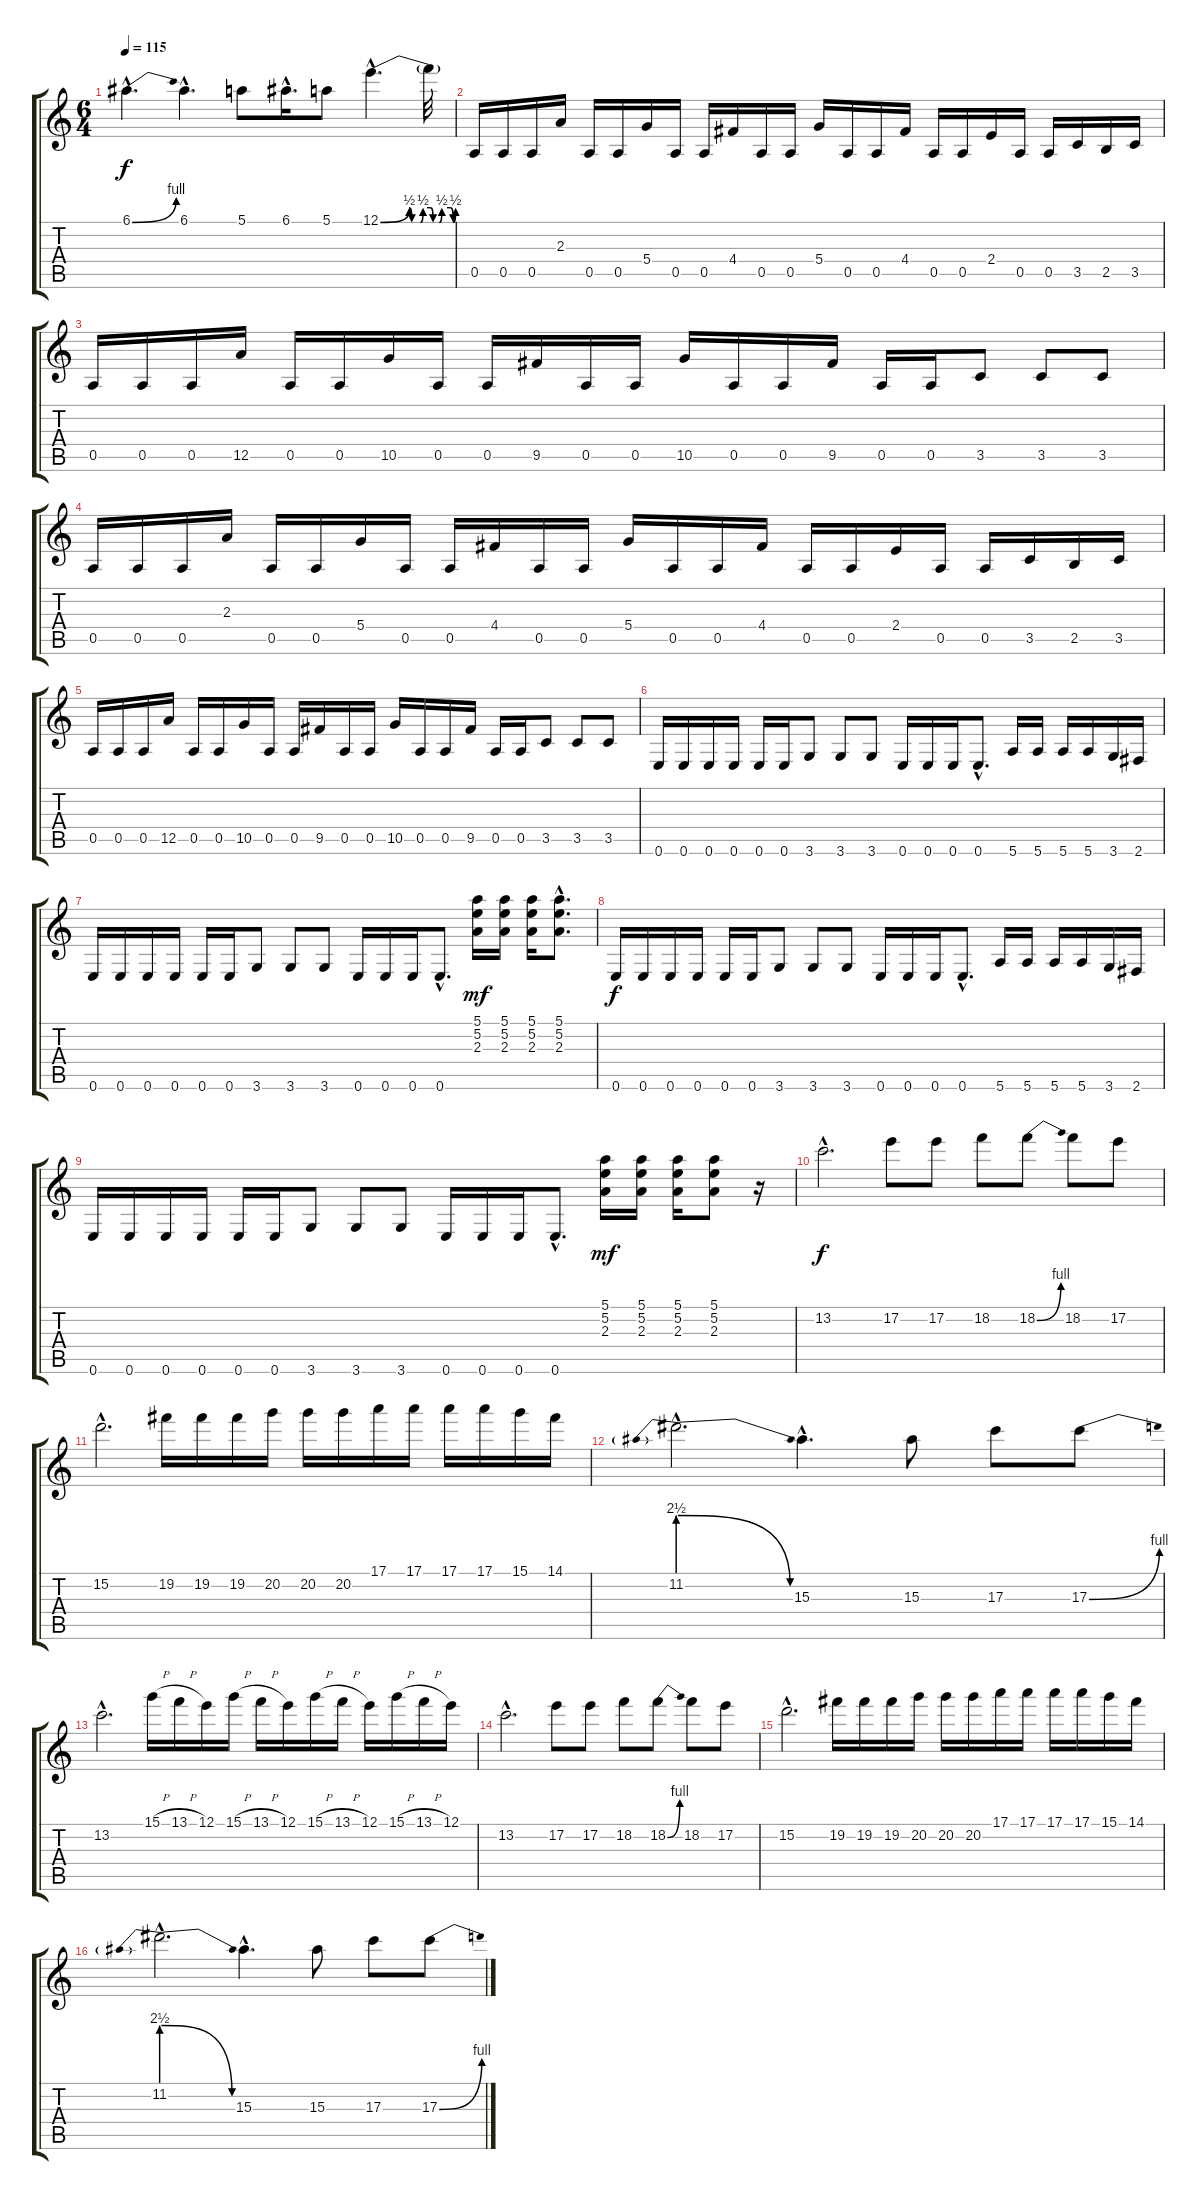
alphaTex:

\track "" {instrument distortionguitar}
\staff {score tabs}
\tuning (E4 B3 G3 D3 A2 E2) {hide}
\ts (6 4)
\tempo 115
\clef g2
\ks c
6.1{be (bend 0 0 60 4) hac}.4{d dy f} 6.1{hac}.4{d} 5.1.8 6.1{hac}.16{d} 5.1.8 12.1{be (custom 0 0 23 2 25 0 32 0 34 2 40 2 42 0 47 0 49 2 56 2 58 0 60 2) hac}.4{d} 12.1{t}.32 |
0.5.16 0.5.16 0.5.16 2.3.16 0.5.16 0.5.16 5.4.16 0.5.16 0.5.16 4.4.16 0.5.16 0.5.16 5.4.16 0.5.16 0.5.16 4.4.16 0.5.16 0.5.16 2.4.16 0.5.16 0.5.16 3.5.16 2.5.16 3.5.16 |
0.5.16 0.5.16 0.5.16 12.5.16 0.5.16 0.5.16 10.5.16 0.5.16 0.5.16 9.5.16 0.5.16 0.5.16 10.5.16 0.5.16 0.5.16 9.5.16 0.5.16 0.5.16 3.5.8 3.5.8 3.5.8 |
0.5.16 0.5.16 0.5.16 2.3.16 0.5.16 0.5.16 5.4.16 0.5.16 0.5.16 4.4.16 0.5.16 0.5.16 5.4.16 0.5.16 0.5.16 4.4.16 0.5.16 0.5.16 2.4.16 0.5.16 0.5.16 3.5.16 2.5.16 3.5.16 |
0.5.16 0.5.16 0.5.16 12.5.16 0.5.16 0.5.16 10.5.16 0.5.16 0.5.16 9.5.16 0.5.16 0.5.16 10.5.16 0.5.16 0.5.16 9.5.16 0.5.16 0.5.16 3.5.8 3.5.8 3.5.8 |
0.6.16 0.6.16 0.6.16 0.6.16 0.6.16 0.6.16 3.6.8 3.6.8 3.6.8 0.6.16 0.6.16 0.6.16 0.6{hac}.8{d} 5.6.16 5.6.16 5.6.16 5.6.16 3.6.16 2.6.16 |
0.6.16 0.6.16 0.6.16 0.6.16 0.6.16 0.6.16 3.6.8 3.6.8 3.6.8 0.6.16 0.6.16 0.6.16 0.6{hac}.8{d} (5.1 5.2 2.3).16{dy mf} (5.1 5.2 2.3).16 (5.1 5.2 2.3).16 (5.1{hac} 5.2{hac} 2.3{hac}).8{d} |
0.6.16{dy f} 0.6.16 0.6.16 0.6.16 0.6.16 0.6.16 3.6.8 3.6.8 3.6.8 0.6.16 0.6.16 0.6.16 0.6{hac}.8{d} 5.6.16 5.6.16 5.6.16 5.6.16 3.6.16 2.6.16 |
0.6.16 0.6.16 0.6.16 0.6.16 0.6.16 0.6.16 3.6.8 3.6.8 3.6.8 0.6.16 0.6.16 0.6.16 0.6{hac}.8{d} (5.1 5.2 2.3).16{dy mf} (5.1 5.2 2.3).16 (5.1 5.2 2.3).16 (5.1 5.2 2.3).8 r.16 |
13.2{hac}.2{d dy f} 17.2.8 17.2.8 18.2.8 18.2{be (bend 0 0 60 4)}.8 18.2.8 17.2.8 |
15.2{hac}.2{d} 19.2.16 19.2.16 19.2.16 20.2.16 20.2.16 20.2.16 17.1.16 17.1.16 17.1.16 17.1.16 15.1.16 14.1.16 |
11.2{be (prebendrelease 0 10 60 0) hac}.2{d} 15.3{hac}.4{d} 15.3.8 17.3.8 17.3{be (bend 0 0 60 4)}.8 |
13.2{hac}.2{d} 15.1{h}.16 13.1{h}.16 12.1.16 15.1{h}.16 13.1{h}.16 12.1.16 15.1{h}.16 13.1{h}.16 12.1.16 15.1{h}.16 13.1{h}.16 12.1.16 |
13.2{hac}.2{d} 17.2.8 17.2.8 18.2.8 18.2{be (bend 0 0 60 4)}.8 18.2.8 17.2.8 |
15.2{hac}.2{d} 19.2.16 19.2.16 19.2.16 20.2.16 20.2.16 20.2.16 17.1.16 17.1.16 17.1.16 17.1.16 15.1.16 14.1.16 |
11.2{be (prebendrelease 0 10 60 0) hac}.2{d} 15.3{hac}.4{d} 15.3.8 17.3.8 17.3{be (bend 0 0 60 4)}.8
